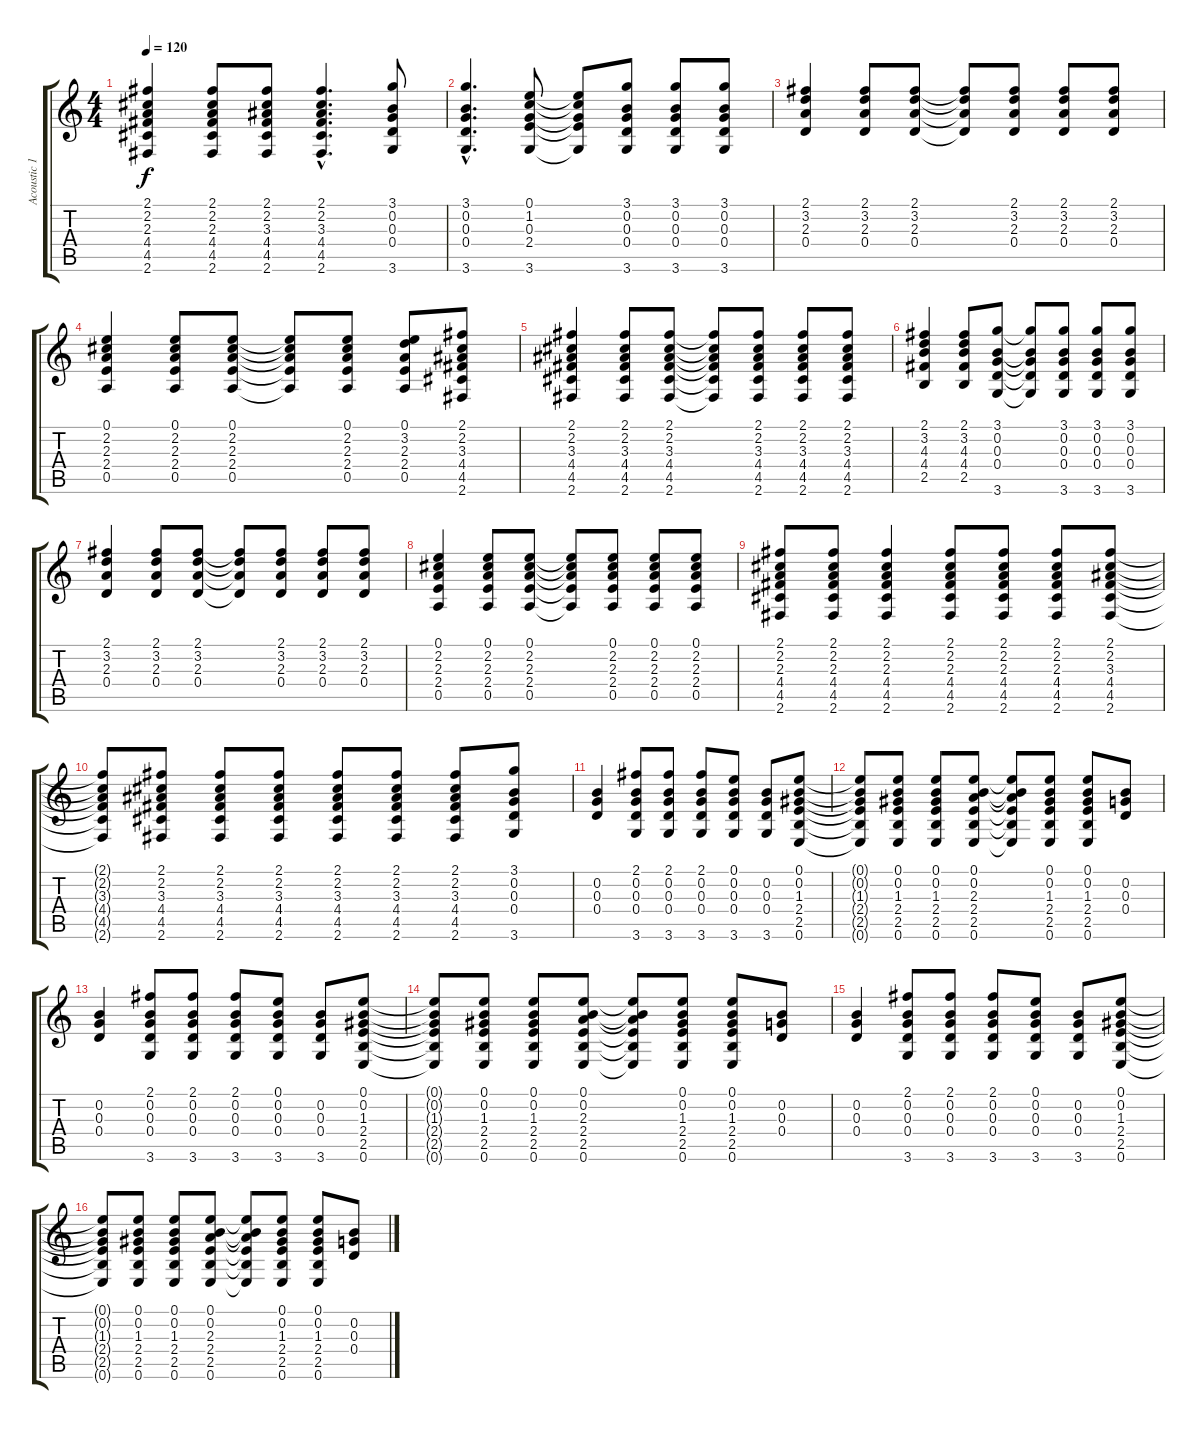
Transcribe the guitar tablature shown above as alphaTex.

\track ("Acoustic 12-String" "Acoustic 1") {instrument acousticguitarsteel}
\staff {score tabs}
\tuning (E4 B3 G3 D3 A2 E2) {hide}
\ts (4 4)
\tempo 120
\clef g2
\ks c
(2.1 2.2 2.3 4.4 4.5 2.6).4{dy f} (2.1 2.2 2.3 4.4 4.5 2.6).8 (2.1 2.2 3.3 4.4 4.5 2.6).8 (2.1{hac} 2.2{hac} 3.3{hac} 4.4{hac} 4.5{hac} 2.6{hac}).4{d} (3.1 0.2 0.3 0.4 3.6).8 |
(3.1{hac} 0.2{hac} 0.3{hac} 0.4{hac} 3.6{hac}).4{d} (0.1 1.2 0.3 2.4 3.6).8 (0.1{t} 1.2{t} 0.3{t} 2.4{t} 3.6{t}).8 (3.1 0.2 0.3 0.4 3.6).8 (3.1 0.2 0.3 0.4 3.6).8 (3.1 0.2 0.3 0.4 3.6).8 |
(2.1 3.2 2.3 0.4).4 (2.1 3.2 2.3 0.4).8 (2.1 3.2 2.3 0.4).8 (2.1{t} 3.2{t} 2.3{t} 0.4{t}).8 (2.1 3.2 2.3 0.4).8 (2.1 3.2 2.3 0.4).8 (2.1 3.2 2.3 0.4).8 |
(0.1 2.2 2.3 2.4 0.5).4 (0.1 2.2 2.3 2.4 0.5).8 (0.1 2.2 2.3 2.4 0.5).8 (0.1{t} 2.2{t} 2.3{t} 2.4{t} 0.5{t}).8 (0.1 2.2 2.3 2.4 0.5).8 (0.1 3.2 2.3 2.4 0.5).8 (2.1 2.2 3.3 4.4 4.5 2.6).8 |
(2.1 2.2 3.3 4.4 4.5 2.6).4 (2.1 2.2 3.3 4.4 4.5 2.6).8 (2.1 2.2 3.3 4.4 4.5 2.6).8 (2.1{t} 2.2{t} 3.3{t} 4.4{t} 4.5{t} 2.6{t}).8 (2.1 2.2 3.3 4.4 4.5 2.6).8 (2.1 2.2 3.3 4.4 4.5 2.6).8 (2.1 2.2 3.3 4.4 4.5 2.6).8 |
(2.1 3.2 4.3 4.4 2.5).4 (2.1 3.2 4.3 4.4 2.5).8 (3.1 0.2 0.3 0.4 3.6).8 (3.1{t} 0.2{t} 0.3{t} 0.4{t} 3.6{t}).8 (3.1 0.2 0.3 0.4 3.6).8 (3.1 0.2 0.3 0.4 3.6).8 (3.1 0.2 0.3 0.4 3.6).8 |
(2.1 3.2 2.3 0.4).4 (2.1 3.2 2.3 0.4).8 (2.1 3.2 2.3 0.4).8 (2.1{t} 3.2{t} 2.3{t} 0.4{t}).8 (2.1 3.2 2.3 0.4).8 (2.1 3.2 2.3 0.4).8 (2.1 3.2 2.3 0.4).8 |
(0.1 2.2 2.3 2.4 0.5).4 (0.1 2.2 2.3 2.4 0.5).8 (0.1 2.2 2.3 2.4 0.5).8 (0.1{t} 2.2{t} 2.3{t} 2.4{t} 0.5{t}).8 (0.1 2.2 2.3 2.4 0.5).8 (0.1 2.2 2.3 2.4 0.5).8 (0.1 2.2 2.3 2.4 0.5).8 |
(2.1 2.2 2.3 4.4 4.5 2.6).8 (2.1 2.2 2.3 4.4 4.5 2.6).8 (2.1 2.2 2.3 4.4 4.5 2.6).4 (2.1 2.2 2.3 4.4 4.5 2.6).8 (2.1 2.2 2.3 4.4 4.5 2.6).8 (2.1 2.2 2.3 4.4 4.5 2.6).8 (2.1 2.2 3.3 4.4 4.5 2.6).8 |
(2.1{t} 2.2{t} 3.3{t} 4.4{t} 4.5{t} 2.6{t}).8 (2.1 2.2 3.3 4.4 4.5 2.6).8 (2.1 2.2 3.3 4.4 4.5 2.6).8 (2.1 2.2 3.3 4.4 4.5 2.6).8 (2.1 2.2 3.3 4.4 4.5 2.6).8 (2.1 2.2 3.3 4.4 4.5 2.6).8 (2.1 2.2 3.3 4.4 4.5 2.6).8 (3.1 0.2 0.3 0.4 3.6).8 |
(0.2 0.3 0.4).4 (2.1 0.2 0.3 0.4 3.6).8 (2.1 0.2 0.3 0.4 3.6).8 (2.1 0.2 0.3 0.4 3.6).8 (0.1 0.2 0.3 0.4 3.6).8 (0.2 0.3 0.4 3.6).8 (0.1 0.2 1.3 2.4 2.5 0.6).8 |
(0.1{t} 0.2{t} 1.3{t} 2.4{t} 2.5{t} 0.6{t}).8 (0.1 0.2 1.3 2.4 2.5 0.6).8 (0.1 0.2 1.3 2.4 2.5 0.6).8 (0.1 0.2 2.3 2.4 2.5 0.6).8 (0.1{t} 0.2{t} 2.3{t} 2.4{t} 2.5{t} 0.6{t}).8 (0.1 0.2 1.3 2.4 2.5 0.6).8 (0.1 0.2 1.3 2.4 2.5 0.6).8 (0.2 0.3 0.4).8 |
(0.2 0.3 0.4).4 (2.1 0.2 0.3 0.4 3.6).8 (2.1 0.2 0.3 0.4 3.6).8 (2.1 0.2 0.3 0.4 3.6).8 (0.1 0.2 0.3 0.4 3.6).8 (0.2 0.3 0.4 3.6).8 (0.1 0.2 1.3 2.4 2.5 0.6).8 |
(0.1{t} 0.2{t} 1.3{t} 2.4{t} 2.5{t} 0.6{t}).8 (0.1 0.2 1.3 2.4 2.5 0.6).8 (0.1 0.2 1.3 2.4 2.5 0.6).8 (0.1 0.2 2.3 2.4 2.5 0.6).8 (0.1{t} 0.2{t} 2.3{t} 2.4{t} 2.5{t} 0.6{t}).8 (0.1 0.2 1.3 2.4 2.5 0.6).8 (0.1 0.2 1.3 2.4 2.5 0.6).8 (0.2 0.3 0.4).8 |
(0.2 0.3 0.4).4 (2.1 0.2 0.3 0.4 3.6).8 (2.1 0.2 0.3 0.4 3.6).8 (2.1 0.2 0.3 0.4 3.6).8 (0.1 0.2 0.3 0.4 3.6).8 (0.2 0.3 0.4 3.6).8 (0.1 0.2 1.3 2.4 2.5 0.6).8 |
(0.1{t} 0.2{t} 1.3{t} 2.4{t} 2.5{t} 0.6{t}).8 (0.1 0.2 1.3 2.4 2.5 0.6).8 (0.1 0.2 1.3 2.4 2.5 0.6).8 (0.1 0.2 2.3 2.4 2.5 0.6).8 (0.1{t} 0.2{t} 2.3{t} 2.4{t} 2.5{t} 0.6{t}).8 (0.1 0.2 1.3 2.4 2.5 0.6).8 (0.1 0.2 1.3 2.4 2.5 0.6).8 (0.2 0.3 0.4).8
